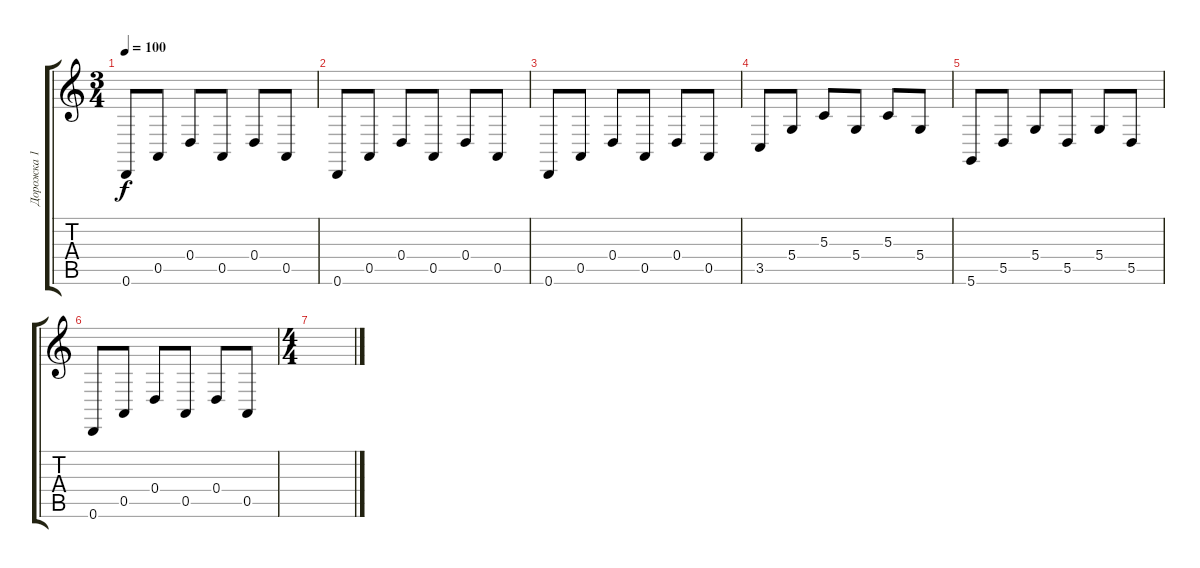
\track ("Дорожка 1" "Дорожка 1") {instrument cello}
\staff {score tabs}
\tuning (E4 B3 G3 D3 A2 D2) {hide}
\ts (3 4)
\tempo 100
\clef g2
\ks aminor
0.6.8{dy f} 0.5.8 0.4.8 0.5.8 0.4.8 0.5.8 |
0.6.8 0.5.8 0.4.8 0.5.8 0.4.8 0.5.8 |
0.6.8 0.5.8 0.4.8 0.5.8 0.4.8 0.5.8 |
3.5.8 5.4.8 5.3.8 5.4.8 5.3.8 5.4.8 |
5.6.8 5.5.8 5.4.8 5.5.8 5.4.8 5.5.8 |
0.6.8 0.5.8 0.4.8 0.5.8 0.4.8 0.5.8 |
\ts (4 4)
